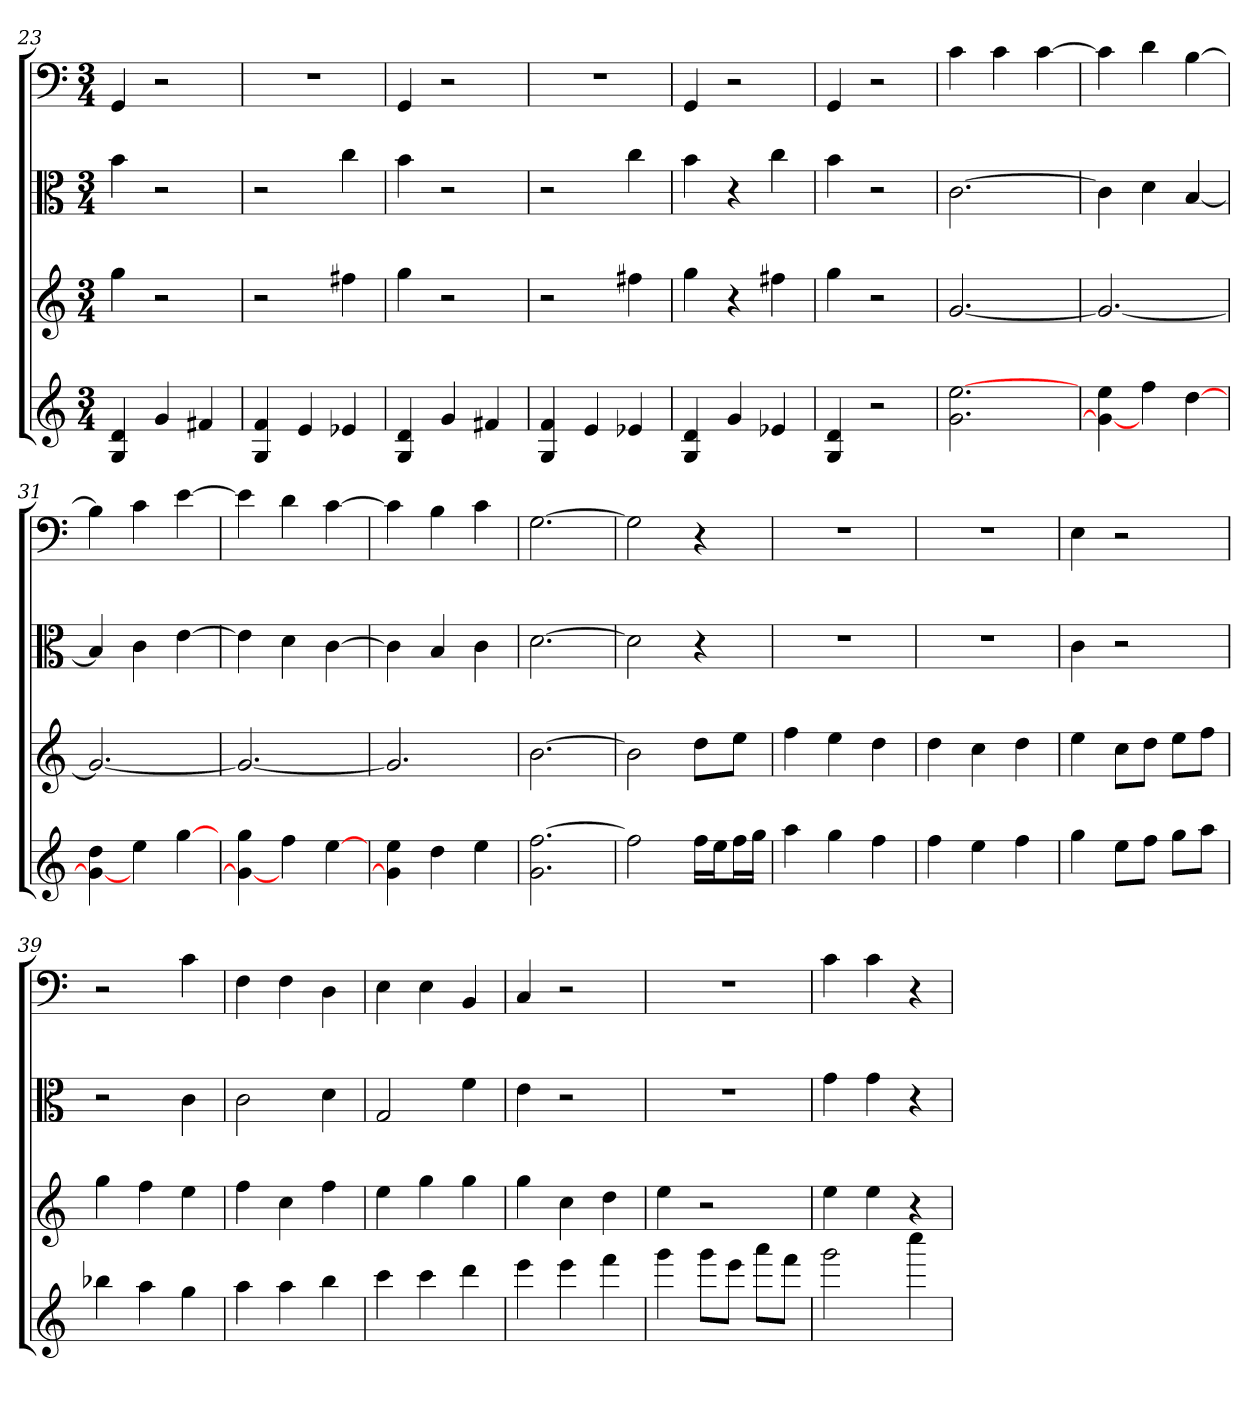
**kern	**kern	**kern	**kern
*part4	*part3	*part2	*part1
*staff4	*staff3	*staff2	*staff1
*	*	*clefC3	*clefF4
*k[]	*k[]	*k[]	*k[]
*C:	*C:	*C:	*C:
*M3/4	*M3/4	*M3/4	*M3/4
=23	=23	=23	=23
4G 4d	4gg	4b	4GG
4g	2r	2r	2r
4f#X	.	.	.
=24	=24	=24	=24
4G 4f	2r	2r	2.r
4e	.	.	.
4e-X	4ff#X	4cc	.
=25	=25	=25	=25
4G 4d	4gg	4b	4GG
4g	2r	2r	2r
4f#X	.	.	.
=26	=26	=26	=26
4G 4f	2r	2r	2.r
4e	.	.	.
4e-X	4ff#X	4cc	.
=27	=27	=27	=27
4G 4d	4gg	4b	4GG
4g	4r	4r	2r
4e-X	4ff#X	4cc	.
=28	=28	=28	=28
4G 4d	4gg	4b	4GG
2r	2r	2r	2r
=29	=29	=29	=29
2.g [2.ee	[2.g	[2.c	4c
.	.	.	4c
.	.	.	[4c
=30	=30	=30	=30
4g_ 4ee	2.g_	4c]	4c]
4ff	.	4d	4d
[4dd	.	[4B	[4B
=31	=31	=31	=31
4g_ 4dd	2.g_	4B]	4B]
4ee	.	4c	4c
[4gg	.	[4e	[4e
=32	=32	=32	=32
4g_ 4gg	2.g_	4e]	4e]
4ff	.	4d	4d
[4ee	.	[4c	[4c
=33	=33	=33	=33
4g] 4ee	2.g]	4c]	4c]
4dd	.	4B	4B
4ee	.	4c	4c
=34	=34	=34	=34
2.g [2.ff	[2.b	[2.d	[2.G
=35	=35	=35	=35
2ff]	2b]	2d]	2G]
16ffLL	8ddL	4r	4r
16eeJ	.	.	.
16ffL	8eeJ	.	.
16ggJJ	.	.	.
=36	=36	=36	=36
4aa	4ff	2.r	2.r
4gg	4ee	.	.
4ff	4dd	.	.
=37	=37	=37	=37
4ff	4dd	2.r	2.r
4ee	4cc	.	.
4ff	4dd	.	.
=38	=38	=38	=38
4gg	4ee	4c	4E
8eeL	8ccL	2r	2r
8ffJ	8ddJ	.	.
8ggL	8eeL	.	.
8aaJ	8ffJ	.	.
=39	=39	=39	=39
4bb-X	4gg	2r	2r
4aa	4ff	.	.
4gg	4ee	4c	4c
=40	=40	=40	=40
4aa	4ff	2c	4F
4aa	4cc	.	4F
4bb	4ff	4d	4D
=41	=41	=41	=41
4ccc	4ee	2G	4E
4ccc	4gg	.	4E
4ddd	4gg	4f	4BB
=42	=42	=42	=42
4eee	4gg	4e	4C
4eee	4cc	2r	2r
4fff	4dd	.	.
=43	=43	=43	=43
4ggg	4ee	2.r	2.r
8gggL	2r	.	.
8eeeJ	.	.	.
8aaaL	.	.	.
8fffJ	.	.	.
=44	=44	=44	=44
2ggg	4ee	4g	4c
.	4ee	4g	4c
4cccc	4r	4r	4r
=	=	=	=
*-	*-	*-	*-
